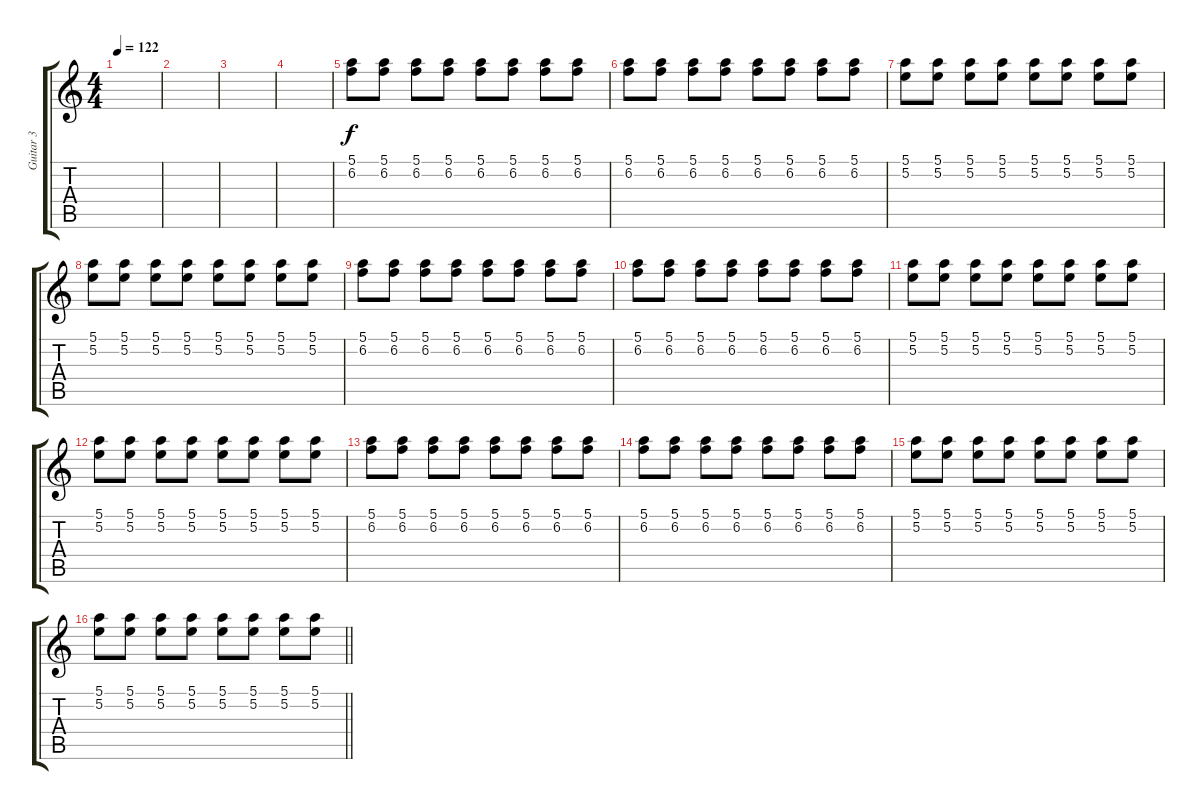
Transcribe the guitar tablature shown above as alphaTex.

\track ("Guitar 3" "Guitar 3") {instrument electricguitarclean}
\staff {score tabs}
\tuning (E4 B3 G3 D3 A2 E2) {hide}
\ts (4 4)
\tempo 122
\clef g2
\ks c
|
|
|
|
(5.1 6.2).8{volume 10 instrument electricguitarclean} (5.1 6.2).8 (5.1 6.2).8 (5.1 6.2).8 (5.1 6.2).8 (5.1 6.2).8 (5.1 6.2).8 (5.1 6.2).8 |
(5.1 6.2).8 (5.1 6.2).8 (5.1 6.2).8 (5.1 6.2).8 (5.1 6.2).8 (5.1 6.2).8 (5.1 6.2).8 (5.1 6.2).8 |
(5.1 5.2).8 (5.1 5.2).8 (5.1 5.2).8 (5.1 5.2).8 (5.1 5.2).8 (5.1 5.2).8 (5.1 5.2).8 (5.1 5.2).8 |
(5.1 5.2).8 (5.1 5.2).8 (5.1 5.2).8 (5.1 5.2).8 (5.1 5.2).8 (5.1 5.2).8 (5.1 5.2).8 (5.1 5.2).8 |
(5.1 6.2).8 (5.1 6.2).8 (5.1 6.2).8 (5.1 6.2).8 (5.1 6.2).8 (5.1 6.2).8 (5.1 6.2).8 (5.1 6.2).8 |
(5.1 6.2).8 (5.1 6.2).8 (5.1 6.2).8 (5.1 6.2).8 (5.1 6.2).8 (5.1 6.2).8 (5.1 6.2).8 (5.1 6.2).8 |
(5.1 5.2).8 (5.1 5.2).8 (5.1 5.2).8 (5.1 5.2).8 (5.1 5.2).8 (5.1 5.2).8 (5.1 5.2).8 (5.1 5.2).8 |
(5.1 5.2).8 (5.1 5.2).8 (5.1 5.2).8 (5.1 5.2).8 (5.1 5.2).8 (5.1 5.2).8 (5.1 5.2).8 (5.1 5.2).8 |
(5.1 6.2).8 (5.1 6.2).8 (5.1 6.2).8 (5.1 6.2).8 (5.1 6.2).8 (5.1 6.2).8 (5.1 6.2).8 (5.1 6.2).8 |
(5.1 6.2).8 (5.1 6.2).8 (5.1 6.2).8 (5.1 6.2).8 (5.1 6.2).8 (5.1 6.2).8 (5.1 6.2).8 (5.1 6.2).8 |
(5.1 5.2).8 (5.1 5.2).8 (5.1 5.2).8 (5.1 5.2).8 (5.1 5.2).8 (5.1 5.2).8 (5.1 5.2).8 (5.1 5.2).8 |
\barLineRight lightlight
(5.1 5.2).8 (5.1 5.2).8 (5.1 5.2).8 (5.1 5.2).8 (5.1 5.2).8 (5.1 5.2).8 (5.1 5.2).8 (5.1 5.2).8
